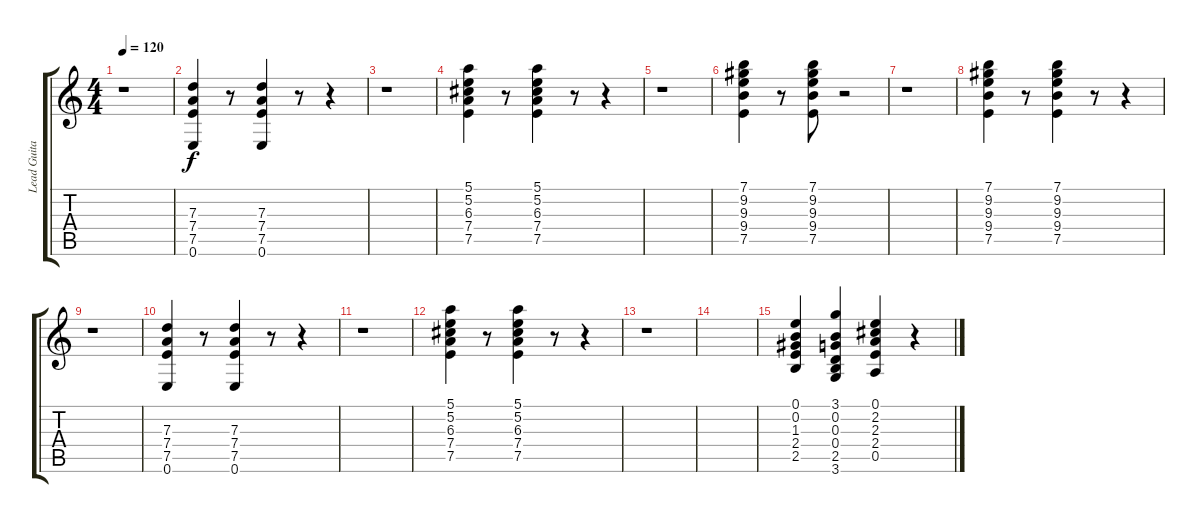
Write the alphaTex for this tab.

\track ("Lead Guitar" "Lead Guita") {instrument overdrivenguitar}
\staff {score tabs}
\tuning (E4 B3 G3 D3 A2 E2) {hide}
\ts (4 4)
\tempo 120
\clef g2
\ks c
r.1{dy f} |
(7.3 7.4 7.5 0.6).4 r.8 (7.3 7.4 7.5 0.6).4 r.8 r.4 |
r.1 |
(5.1 5.2 6.3 7.4 7.5).4 r.8 (5.1 5.2 6.3 7.4 7.5).4 r.8 r.4 |
r.1 |
(7.1 9.2 9.3 9.4 7.5).4 r.8 (7.1 9.2 9.3 9.4 7.5).8 r.2 |
r.1 |
(7.1 9.2 9.3 9.4 7.5).4 r.8 (7.1 9.2 9.3 9.4 7.5).4 r.8 r.4 |
r.1 |
(7.3 7.4 7.5 0.6).4 r.8 (7.3 7.4 7.5 0.6).4 r.8 r.4 |
r.1 |
(5.1 5.2 6.3 7.4 7.5).4 r.8 (5.1 5.2 6.3 7.4 7.5).4 r.8 r.4 |
r.1 |
|
(0.1 0.2 1.3 2.4 2.5).4 (3.1 0.2 0.3 0.4 2.5 3.6).4 (0.1 2.2 2.3 2.4 0.5).4 r.4
